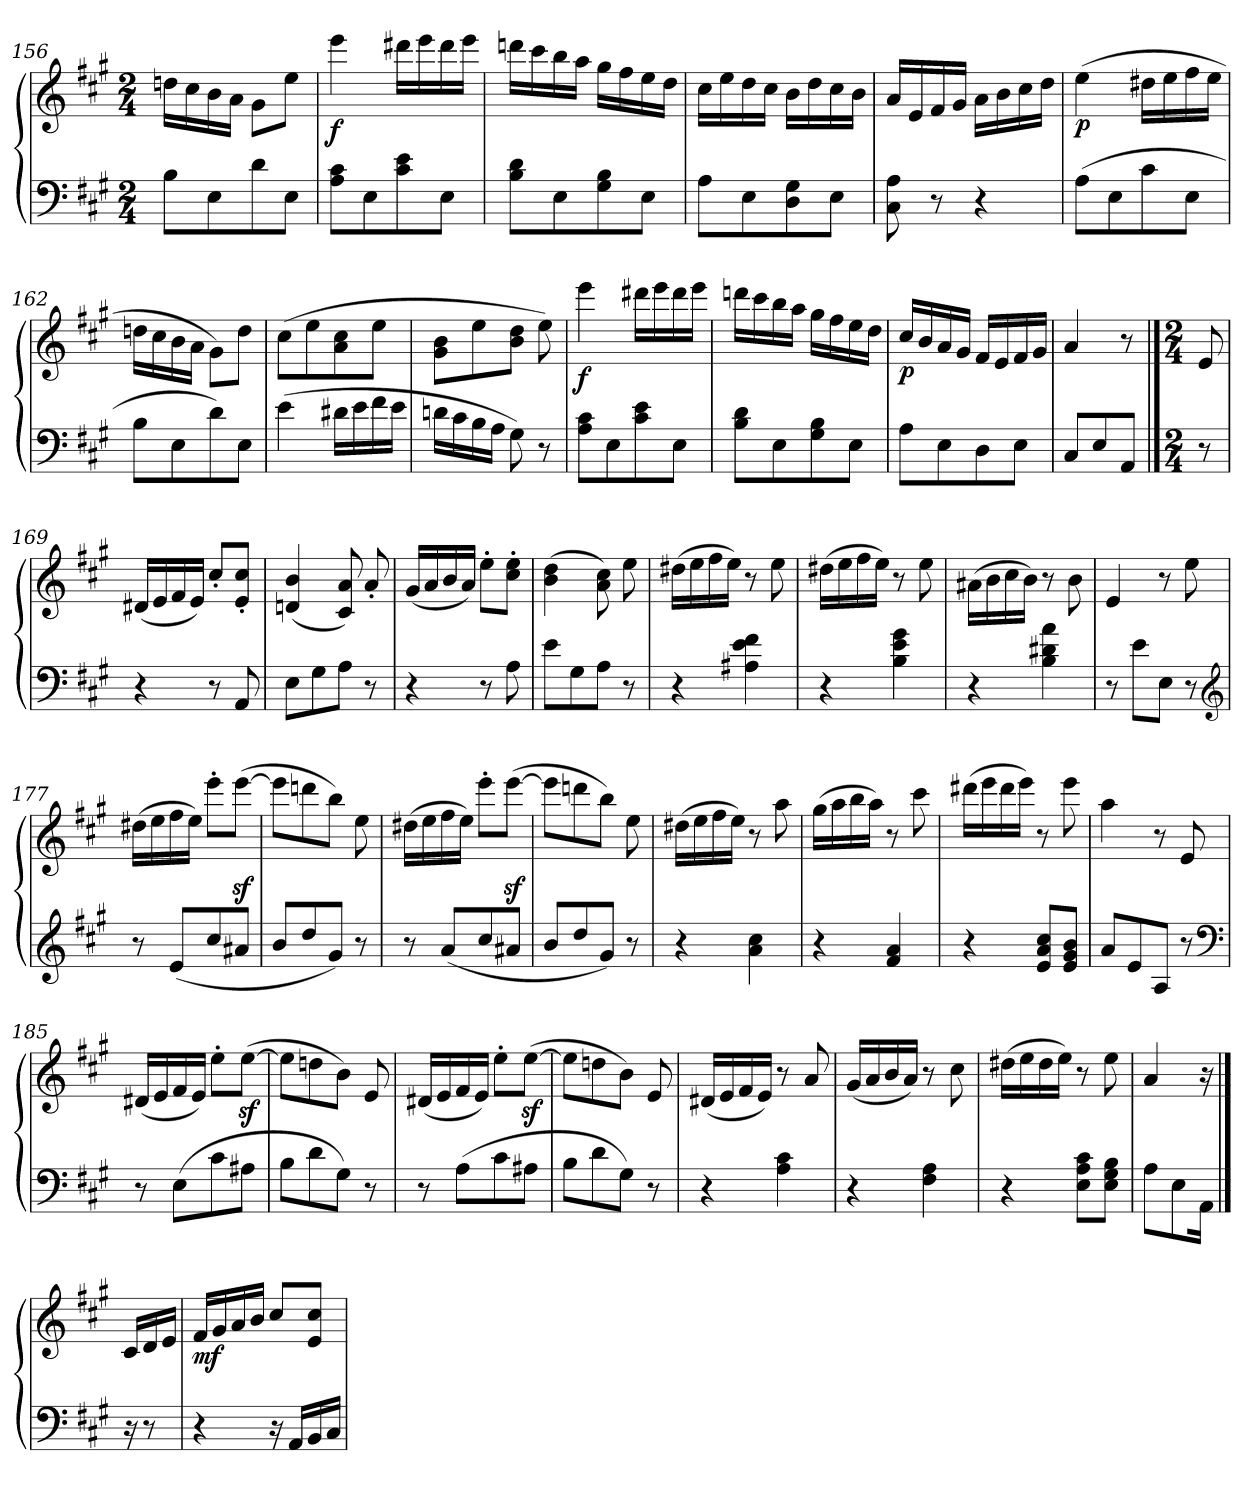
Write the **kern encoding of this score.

**kern	**kern	**dynam
*part1	*part1	*part1
*staff2	*staff1	*staff1/2
!!LO:LB:g=z
*clefF4	*clefG2	*
*k[f#c#g#]	*k[f#c#g#]	*
*M2/4	*M2/4	*
=156	=156	=156
8B\L	16ddn\LL	.
.	16cc#\	.
8E\	16b\	.
.	16a\JJ	.
8d\	8g#\L	.
8E\J	8ee\J	.
=157	=157	=157
!	!	!LO:DY:b
8A\ 8c#\L	4eee\	f
8E\	.	.
8c#\ 8e\	16ddd#X\LL	.
.	16eee\	.
8E\J	16ddd#\	.
.	16eee\JJ	.
=158	=158	=158
8B\ 8d\L	16dddn\LL	.
.	16ccc#\	.
8E\	16bb\	.
.	16aa\JJ	.
8G#\ 8B\	16gg#\LL	.
.	16ff#\	.
8E\J	16ee\	.
.	16dd\JJ	.
=159	=159	=159
8A\L	16cc#\LL	.
.	16ee\	.
8E\	16dd\	.
.	16cc#\JJ	.
8D\ 8G#\	16b\LL	.
.	16dd\	.
8E\J	16cc#\	.
.	16b\JJ	.
=160	=160	=160
8C#\ 8A\	16a/LL	.
.	16e/	.
8r	16f#/	.
.	16g#/JJ	.
4r	16a\LL	.
.	16b\	.
.	16cc#\	.
.	16dd\JJ	.
=161	=161	=161
!	!	!LO:DY:b
(>8A\L	(>4ee\	p
8E\	.	.
8c#\	16dd#X\LL	.
.	16ee\	.
8E\J	16ff#\	.
.	16ee\JJ	.
!!LO:LB:g=z
=162	=162	=162
8B\L	16ddn\LL	.
.	16cc#\	.
8E\	16b\	.
.	16a\JJ	.
8d\)	8g#\L)	.
8E\J	8dd\J	.
=163	=163	=163
(>4e\	(>8cc#\L	.
.	8ee\	.
16d#X\LL	8a\ 8cc#\	.
16e\	.	.
16f#\	8ee\J	.
16e\JJ	.	.
=164	=164	=164
16dn\LL	8g#\ 8b\L	.
16c#\	.	.
16B\	8ee\	.
16A\JJ	.	.
8G#\)	8b\ 8dd\J	.
8r	8ee\)	.
=165	=165	=165
!	!	!LO:DY:b
8A\ 8c#\L	4eee\	f
8E\	.	.
8c#\ 8e\	16ddd#X\LL	.
.	16eee\	.
8E\J	16ddd#\	.
.	16eee\JJ	.
=166	=166	=166
8B\ 8d\L	16dddn\LL	.
.	16ccc#\	.
8E\	16bb\	.
.	16aa\JJ	.
8G#\ 8B\	16gg#\LL	.
.	16ff#\	.
8E\J	16ee\	.
.	16dd\JJ	.
=167	=167	=167
!	!	!LO:DY:b
8A\L	16cc#/LL	p
.	16b/	.
8E\	16a/	.
.	16g#/JJ	.
8D\	16f#/LL	.
.	16e/	.
8E\J	16f#/	.
.	16g#/JJ	.
=168	=168	=168
8C#/L	4a/	.
8E/	.	.
8AA/J	8r	.
!!LO:LB:g=z
==168	==168	==168
*M2/4	*M2/4	*
!	!	!LO:DY:b
!	!	!LO:DY:n=1:a
8r	8e/	p Var. VII.
=169	=169	=169
4r	(<16d#X/LL	.
.	16e/	.
.	16f#/	.
.	16e/JJ)	.
8r	8cc#'/L	.
8AA/	8e'/ 8cc#'/J	.
=170	=170	=170
8E\L	(<4dn/ 4b/	.
8G#\	.	.
8A\J	8c#/ 8a/)	.
8r	8a'/	.
=171	=171	=171
4r	(<16g#/LL	.
.	16a/	.
.	16b/	.
.	16a/JJ)	.
8r	8ee'\L	.
8A\	8cc#'\ 8ee'\J	.
=172	=172	=172
8e\L	(>4b\ 4dd\	.
8G#\	.	.
8A\J	8a\ 8cc#\)	.
8r	8ee\	.
=173	=173	=173
4r	(>16dd#X\LL	.
.	16ee\	.
.	16ff#\	.
.	16ee\JJ)	.
4A#X\ 4e\ 4f#\	8r	.
.	8ee\	.
=174	=174	=174
4r	(>16dd#X\LL	.
.	16ee\	.
.	16ff#\	.
.	16ee\JJ)	.
4B\ 4e\ 4g#\	8r	.
.	8ee\	.
=175	=175	=175
4r	(>16a#X\LL	.
.	16b\	.
.	16cc#\	.
.	16b\JJ)	.
4B\ 4d#X\ 4a\	8r	.
.	8b\	.
!!LO:LB:g=z
=176	=176	=176
8r	4e/	.
8e\L	.	.
8E\J	8r	.
8r	8ee\	.
*clefG2	*	*
=177	=177	=177
8r	(>16dd#X\LL	.
.	16ee\	.
(<8e/L	16ff#\	.
.	16ee\JJ)	.
8cc#/	8eee'\L	.
8a#X/J	(>[8eeez<\J	.
=178	=178	=178
8b/L	8eee\L]	.
8dd/	8dddn\	.
8g#/J)	8bb\J)	.
8r	8ee\	.
=179	=179	=179
8r	(>16dd#X\LL	.
.	16ee\	.
(<8a/L	16ff#\	.
.	16ee\JJ)	.
8cc#/	8eee'\L	.
8a#X/J	(>[8eeez<\J	.
=180	=180	=180
8b/L	8eee\L]	.
8dd/	8dddn\	.
8g#/J)	8bb\J)	.
8r	8ee\	.
=181	=181	=181
4r	(>16dd#X\LL	.
.	16ee\	.
.	16ff#\	.
.	16ee\JJ)	.
4a\ 4cc#\	8r	.
.	8aa\	.
=182	=182	=182
4r	(>16gg#\LL	.
.	16aa\	.
.	16bb\	.
.	16aa\JJ)	.
4f#/ 4a/	8r	.
.	8ccc#\	.
=183	=183	=183
4r	(>16ddd#X\LL	.
.	16eee\	.
.	16ddd#\	.
.	16eee\JJ)	.
8e/ 8a/ 8cc#/L	8r	.
8e/ 8g#/ 8b/J	8eee\	.
!!LO:LB:g=z
=184	=184	=184
8a/L	4aa\	.
8e/	.	.
8A/J	8r	.
8r	8e/	.
*clefF4	*	*
=185	=185	=185
8r	(<16d#X/LL	.
.	16e/	.
(>8E\L	16f#/	.
.	16e/JJ)	.
8c#\	8ee'\L	.
8A#X\J	(>[8eez<\J	.
=186	=186	=186
8B\L	8ee\L]	.
8d\	8ddn\	.
8G#\J)	8b\J)	.
8r	8e/	.
=187	=187	=187
8r	(<16d#X/LL	.
.	16e/	.
(>8A\L	16f#/	.
.	16e/JJ)	.
8c#\	8ee'\L	.
8A#X\J	(>[8eez<\J	.
=188	=188	=188
8B\L	8ee\L]	.
8d\	8ddn\	.
8G#\J)	8b\J)	.
8r	8e/	.
=189	=189	=189
4r	(<16d#X/LL	.
.	16e/	.
.	16f#/	.
.	16e/JJ)	.
4A\ 4c#\	8r	.
.	8a/	.
=190	=190	=190
4r	(<16g#/LL	.
.	16a/	.
.	16b/	.
.	16a/JJ)	.
4F#\ 4A\	8r	.
.	8cc#\	.
=191	=191	=191
4r	(>16dd#X\LL	.
.	16ee\	.
.	16dd#\	.
.	16ee\JJ)	.
8E\ 8A\ 8c#\L	8r	.
8E\ 8G#\ 8B\J	8ee\	.
=192	=192	=192
8A\L	4a/	.
8E\	.	.
16AA\Jk	16r	.
!!LO:PB:g=z
==192	==192	==192
!	!	!LO:DY:a
16r	16c#/LL	Var. VIII.
8r	16d/	.
.	16e/JJ	.
=193	=193	=193
!	!	!LO:DY:b
4r	16f#/LL	mf
.	16g#/	.
.	16a/	.
.	16b/JJ	.
16r	8cc#/L	.
16AA/LL	.	.
16BB/	8e/ 8cc#/J	.
16C#/JJ	.	.
=	=	=
*-	*-	*-
